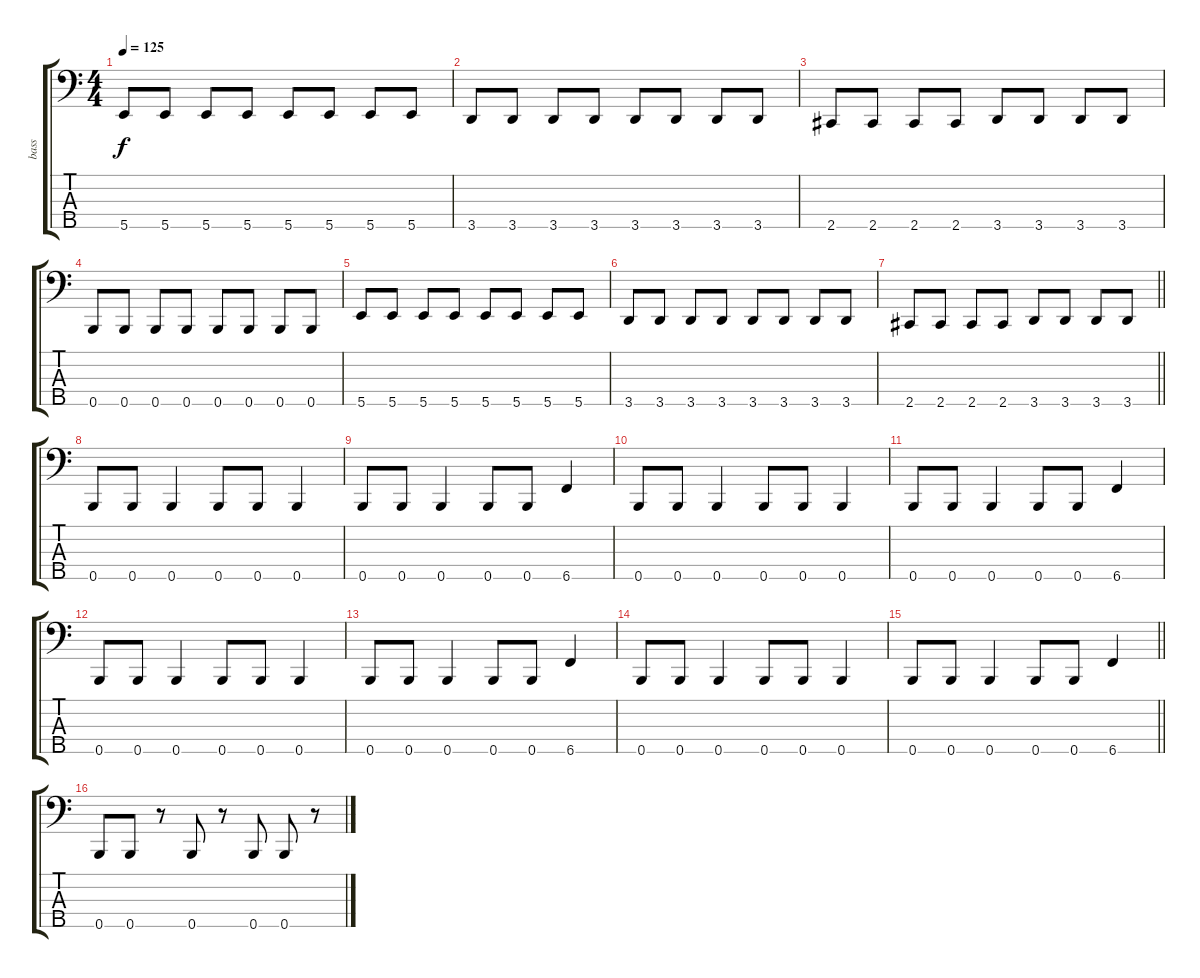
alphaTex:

\track ("bass" "bass") {instrument electricbassfinger}
\staff {score tabs}
\tuning (G2 D2 A1 E1 B0) {hide}
\ts (4 4)
\tempo 125
\clef f4
\ks c
5.5.8{dy f} 5.5.8 5.5.8 5.5.8 5.5.8 5.5.8 5.5.8 5.5.8 |
3.5.8 3.5.8 3.5.8 3.5.8 3.5.8 3.5.8 3.5.8 3.5.8 |
2.5.8 2.5.8 2.5.8 2.5.8 3.5.8 3.5.8 3.5.8 3.5.8 |
0.5.8 0.5.8 0.5.8 0.5.8 0.5.8 0.5.8 0.5.8 0.5.8 |
5.5.8 5.5.8 5.5.8 5.5.8 5.5.8 5.5.8 5.5.8 5.5.8 |
3.5.8 3.5.8 3.5.8 3.5.8 3.5.8 3.5.8 3.5.8 3.5.8 |
\barLineRight lightlight
2.5.8 2.5.8 2.5.8 2.5.8 3.5.8 3.5.8 3.5.8 3.5.8 |
0.5.8 0.5.8 0.5.4 0.5.8 0.5.8 0.5.4 |
0.5.8 0.5.8 0.5.4 0.5.8 0.5.8 6.5.4 |
0.5.8 0.5.8 0.5.4 0.5.8 0.5.8 0.5.4 |
0.5.8 0.5.8 0.5.4 0.5.8 0.5.8 6.5.4 |
0.5.8 0.5.8 0.5.4 0.5.8 0.5.8 0.5.4 |
0.5.8 0.5.8 0.5.4 0.5.8 0.5.8 6.5.4 |
0.5.8 0.5.8 0.5.4 0.5.8 0.5.8 0.5.4 |
\barLineRight lightlight
0.5.8 0.5.8 0.5.4 0.5.8 0.5.8 6.5.4 |
0.5.8 0.5.8 r.8 0.5.8 r.8 0.5.8 0.5.8 r.8
